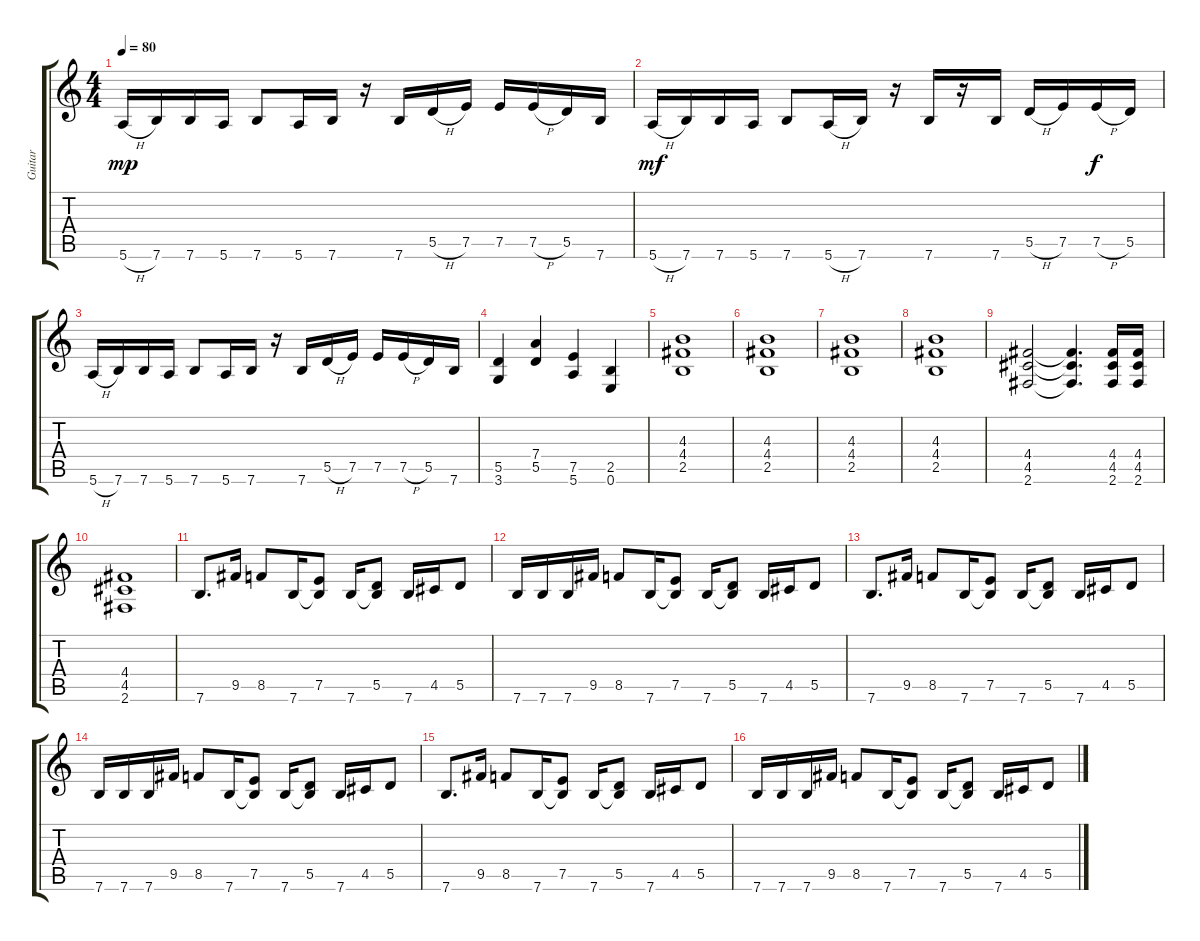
\track ("Guitar" "Guitar") {instrument overdrivenguitar}
\staff {score tabs}
\tuning (E4 B3 G3 D3 A2 E2) {hide}
\ts (4 4)
\tempo 80
\clef g2
\ks c
5.6{h}.16{dy mp} 7.6.16 7.6.16 5.6.16 7.6.8 5.6.16 7.6.16 r.16 7.6.16 5.5{h}.16 7.5.16 7.5.16 7.5{h}.16 5.5.16 7.6.16 |
5.6{h}.16{dy mf} 7.6.16 7.6.16 5.6.16 7.6.8 5.6{h}.16 7.6.16 r.16 7.6.16 r.16 7.6.16 5.5{h}.16 7.5.16 7.5{h}.16{dy f} 5.5.16 |
5.6{h}.16 7.6.16 7.6.16 5.6.16 7.6.8 5.6.16 7.6.16 r.16 7.6.16 5.5{h}.16 7.5.16 7.5.16 7.5{h}.16 5.5.16 7.6.16 |
(5.5 3.6).4 (7.4 5.5).4 (7.5 5.6).4 (2.5 0.6).4 |
(4.3 4.4 2.5).1 |
(4.3 4.4 2.5).1 |
(4.3 4.4 2.5).1 |
(4.3 4.4 2.5).1 |
(4.4 4.5 2.6).2 (4.4{t} 4.5{t} 2.6{t}).4{d} (4.4 4.5 2.6).16 (4.4 4.5 2.6).16 |
(4.4 4.5 2.6).1 |
7.6.8{d} 9.5.16 8.5.8 7.6.16 (7.5 7.6{t}).8 7.6.16 (5.5 7.6{t}).8 7.6.16 4.5.16 5.5.8 |
7.6.16 7.6.16 7.6.16 9.5.16 8.5.8 7.6.16 (7.5 7.6{t}).8 7.6.16 (5.5 7.6{t}).8 7.6.16 4.5.16 5.5.8 |
7.6.8{d} 9.5.16 8.5.8 7.6.16 (7.5 7.6{t}).8 7.6.16 (5.5 7.6{t}).8 7.6.16 4.5.16 5.5.8 |
7.6.16 7.6.16 7.6.16 9.5.16 8.5.8 7.6.16 (7.5 7.6{t}).8 7.6.16 (5.5 7.6{t}).8 7.6.16 4.5.16 5.5.8 |
7.6.8{d volume 5} 9.5.16 8.5.8 7.6.16 (7.5 7.6{t}).8 7.6.16 (5.5 7.6{t}).8 7.6.16 4.5.16 5.5.8 |
7.6.16 7.6.16 7.6.16 9.5.16 8.5.8 7.6.16 (7.5 7.6{t}).8 7.6.16 (5.5 7.6{t}).8 7.6.16 4.5.16 5.5.8
